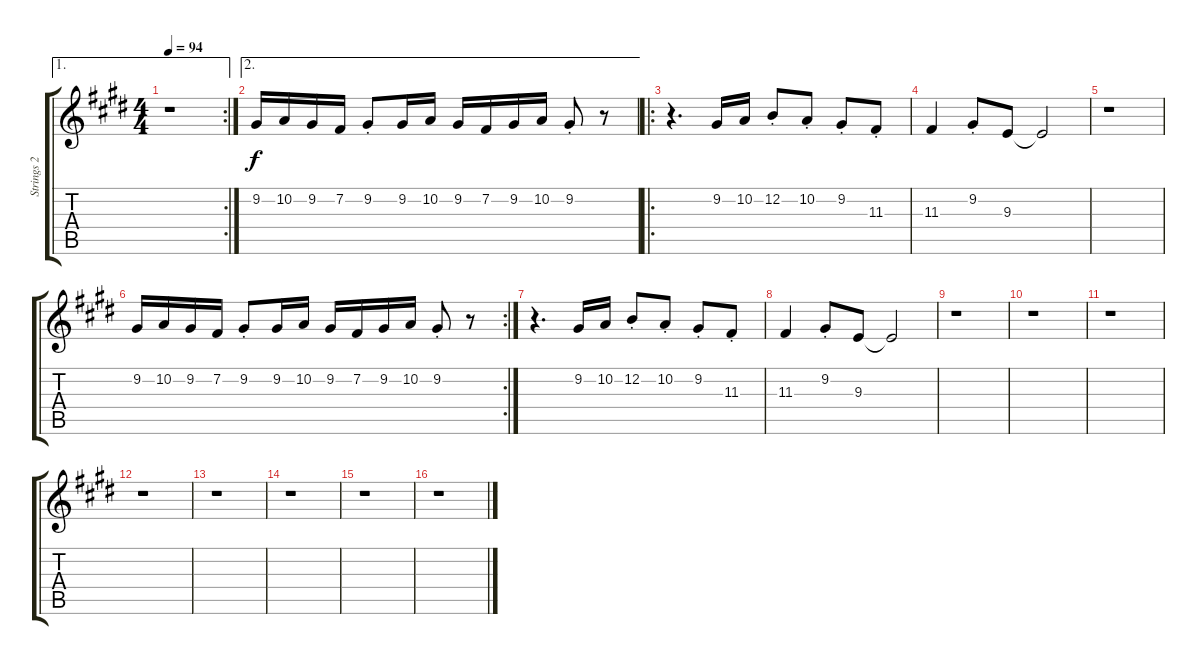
\track ("Strings 2" "Strings 2") {instrument stringensemble1}
\staff {score tabs}
\tuning (E4 B3 G3 D3 A2 E2) {hide}
\ae 1
\rc 2
\ts (4 4)
\tempo 94
\clef g2
\ks c#minor
r.1{dy f} |
\ae 2
9.2.16 10.2.16 9.2.16 7.2.16 9.2{st}.8 9.2.16 10.2.16 9.2.16 7.2.16 9.2.16 10.2.16 9.2{st}.8 r.8 |
\ro
\ks e
r.4{d} 9.2.16 10.2.16 12.2{st}.8 10.2{st}.8 9.2{st}.8 11.3{st}.8 |
\ks c#minor
11.3.4 9.2{st}.8 9.3.8 9.3{t}.2 |
r.1 |
\rc 2
9.2.16 10.2.16 9.2.16 7.2.16 9.2{st}.8 9.2.16 10.2.16 9.2.16 7.2.16 9.2.16 10.2.16 9.2{st}.8 r.8 |
\ks e
r.4{d} 9.2.16 10.2.16 12.2{st}.8 10.2{st}.8 9.2{st}.8 11.3{st}.8 |
\ks c#minor
11.3.4 9.2{st}.8 9.3.8 9.3{t}.2 |
r.1 |
r.1 |
\ks e
r.1 |
\ks c#minor
r.1 |
r.1 |
r.1 |
\ks e
r.1 |
\ks c#minor
r.1
